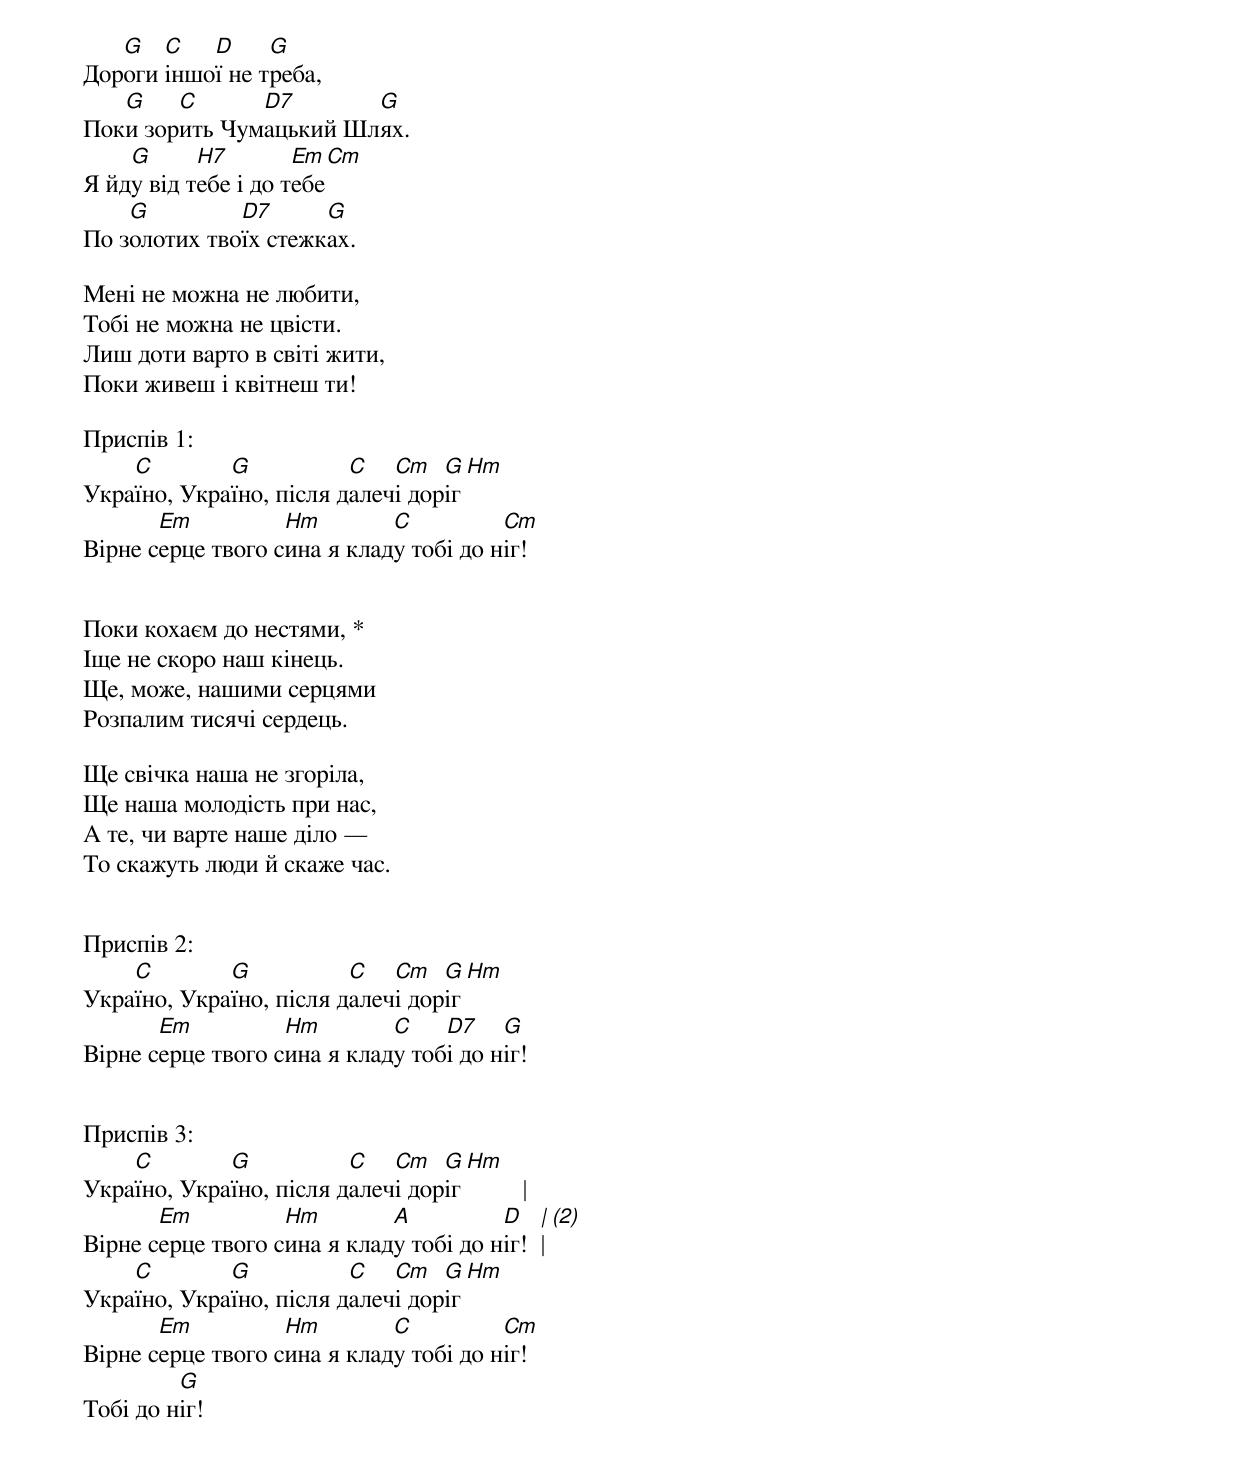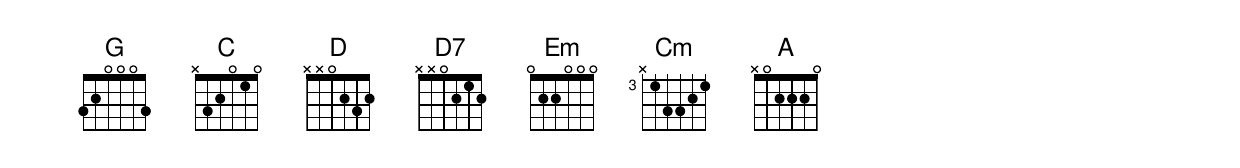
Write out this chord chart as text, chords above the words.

   G   C   D     G
Дороги іншої не треба,
   G    C      D7       G
Поки зорить Чумацький Шлях.
    G      H7        Em  Cm
Я йду від тебе і до тебе
    G         D7      G
По золотих твоїх стежках.

Мені не можна не любити,
Тобі не можна не цвісти.
Лиш доти варто в світі жити,
Поки живеш і квітнеш ти!

Приспів 1:
    C        G           C   Cm   G Hm
Україно, Україно, після далечі доріг
       Em          Hm        C          Cm
Вірне серце твого сина я кладу тобі до ніг!


Поки кохаєм до нестями, *
Іще не скоро наш кінець.
Ще, може, нашими серцями
Розпалим тисячі сердець.

Ще свічка наша не згоріла,
Ще наша молодість при нас,
А те, чи варте наше діло —
То скажуть люди й скаже час.


Приспів 2:
    C        G           C   Cm   G Hm
Україно, Україно, після далечі доріг
       Em          Hm        C    D7    G
Вірне серце твого сина я кладу тобі до ніг!


Приспів 3:
    C        G           C   Cm   G Hm
Україно, Україно, після далечі доріг         |
       Em          Hm        A          D    | (2)
Вірне серце твого сина я кладу тобі до ніг!  |
    C        G           C   Cm   G Hm
Україно, Україно, після далечі доріг
       Em          Hm        C          Cm
Вірне серце твого сина я кладу тобі до ніг!
         G
Тобі до ніг!
